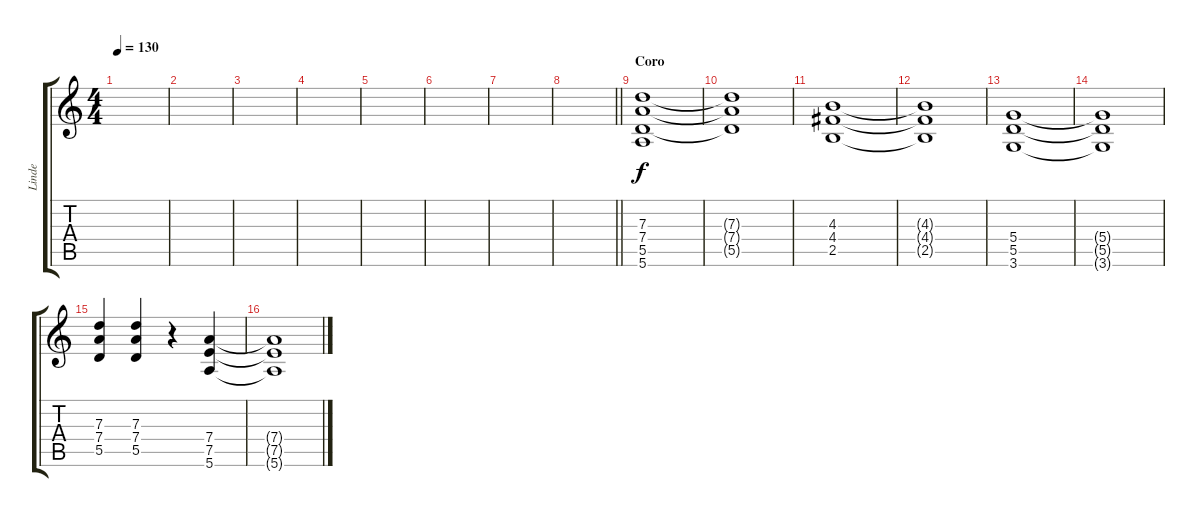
\track ("Linde" "Linde") {instrument electricguitarclean}
\staff {score tabs}
\tuning (E4 B3 G3 D3 A2 E2) {hide}
\ts (4 4)
\tempo 130
\clef g2
\ks c
|
|
|
|
|
|
|
\barLineRight lightlight
|
\section ("" "Coro")
(7.3 7.4 5.5 5.6).1{volume 13 instrument distortionguitar} |
(7.3{t} 7.4{t} 5.5{t}).1 |
(4.3 4.4 2.5).1 |
(4.3{t} 4.4{t} 2.5{t}).1 |
(5.4 5.5 3.6).1 |
(5.4{t} 5.5{t} 3.6{t}).1 |
(7.3 7.4 5.5).4 (7.3 7.4 5.5).4 r.4 (7.4 7.5 5.6).4 |
(7.4{t} 7.5{t} 5.6{t}).1
